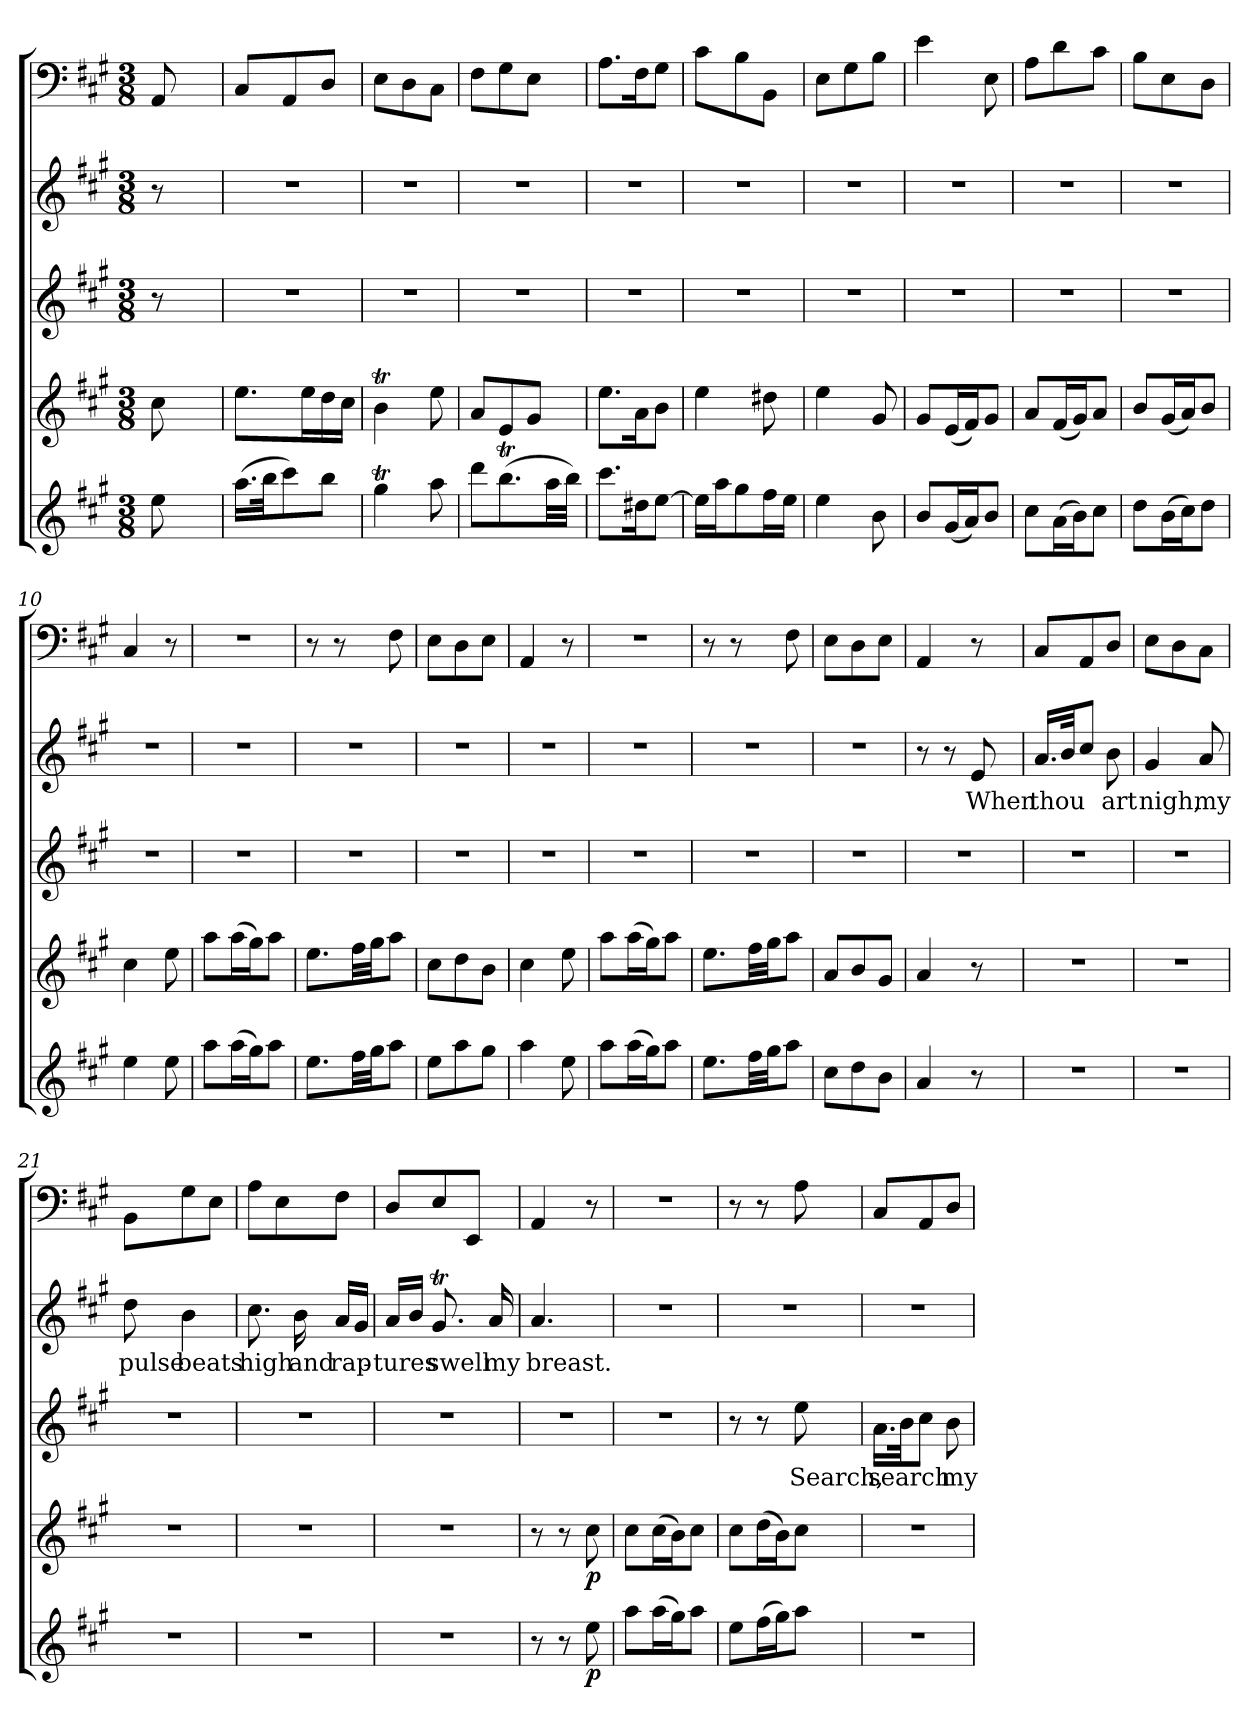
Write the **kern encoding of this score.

**kern	**dynam	**kern	**dynam	**kern	**text	**kern	**text	**kern
*part5	*part5	*part4	*part4	*part3	*part3	*part2	*part2	*part1
*staff5	*staff5	*staff4	*staff4	*staff3	*staff3	*staff2	*staff2	*staff1
*clefG2	*	*clefG2	*	*clefG2	*	*clefG2	*	*clefF4
*k[f#c#g#]	*	*k[f#c#g#]	*	*k[f#c#g#]	*	*k[f#c#g#]	*	*k[f#c#g#]
*A:	*	*A:	*	*A:	*	*A:	*	*A:
*M3/8	*	*M3/8	*	*M3/8	*	*M3/8	*	*M3/8
=	=	=	=	=	=	=	=	=
8ee\	.	8cc#\	.	8r	.	8r	.	8AA/
4ryy	.	4ryy	.	4ryy	.	4ryy	.	4ryy
=1	=1	=1	=1	=1	=1	=1	=1	=1
(16.aa\LL	.	8.ee\L	.	4.r	.	4.r	.	8C#/L
32bb\JK	.	.	.	.	.	.	.	.
8ccc#\)	.	.	.	.	.	.	.	8AA/
.	.	16ee\L	.	.	.	.	.	.
8bb\J	.	16dd\	.	.	.	.	.	8D/J
.	.	16cc#\JJ	.	.	.	.	.	.
=2	=2	=2	=2	=2	=2	=2	=2	=2
4gg#t\	.	4bT\	.	4.r	.	4.r	.	8E\L
.	.	.	.	.	.	.	.	8D\
8aa\	.	8ee\	.	.	.	.	.	8C#\J
=3	=3	=3	=3	=3	=3	=3	=3	=3
8ddd\L	.	8a/L	.	4.r	.	4.r	.	8F#\L
(8.bbT\	.	8e/	.	.	.	.	.	8G#\
.	.	8g#/J	.	.	.	.	.	8E\J
32aa\LL	.	.	.	.	.	.	.	.
32bb\JJJ)	.	.	.	.	.	.	.	.
=4	=4	=4	=4	=4	=4	=4	=4	=4
8.ccc#\L	.	8.ee\L	.	4.r	.	4.r	.	8.A\L
16dd#X\K	.	16a\K	.	.	.	.	.	16F#\K
[8ee\J	.	8b\J	.	.	.	.	.	8G#\J
=5	=5	=5	=5	=5	=5	=5	=5	=5
16ee\LL]	.	4ee\	.	4.r	.	4.r	.	8c#\L
16aa\J	.	.	.	.	.	.	.	.
8gg#\	.	.	.	.	.	.	.	8B\
16ff#\L	.	8dd#X\	.	.	.	.	.	8BB\J
16ee\JJ	.	.	.	.	.	.	.	.
=6	=6	=6	=6	=6	=6	=6	=6	=6
4ee\	.	4ee\	.	4.r	.	4.r	.	8E\L
.	.	.	.	.	.	.	.	8G#\
8b\	.	8g#/	.	.	.	.	.	8B\J
=7	=7	=7	=7	=7	=7	=7	=7	=7
8b/L	.	8g#/L	.	4.r	.	4.r	.	4e\
(16g#/L	.	(16e/L	.	.	.	.	.	.
16a/J)	.	16f#/J)	.	.	.	.	.	.
8b/J	.	8g#/J	.	.	.	.	.	8E\
=8	=8	=8	=8	=8	=8	=8	=8	=8
8cc#\L	.	8a/L	.	4.r	.	4.r	.	8A\L
(16a\L	.	(16f#/L	.	.	.	.	.	8d\
16b\J)	.	16g#/J)	.	.	.	.	.	.
8cc#\J	.	8a/J	.	.	.	.	.	8c#\J
=9	=9	=9	=9	=9	=9	=9	=9	=9
8dd\L	.	8b/L	.	4.r	.	4.r	.	8B\L
(16b\L	.	(16g#/L	.	.	.	.	.	8E\
16cc#\J)	.	16a/J)	.	.	.	.	.	.
8dd\J	.	8b/J	.	.	.	.	.	8D\J
=10	=10	=10	=10	=10	=10	=10	=10	=10
4ee\	.	4cc#\	.	4.r	.	4.r	.	4C#/
8ee\	.	8ee\	.	.	.	.	.	8r
=11	=11	=11	=11	=11	=11	=11	=11	=11
8aa\L	.	8aa\L	.	4.r	.	4.r	.	4.r
(16aa\L	.	(16aa\L	.	.	.	.	.	.
16gg#\J)	.	16gg#\J)	.	.	.	.	.	.
8aa\J	.	8aa\J	.	.	.	.	.	.
=12	=12	=12	=12	=12	=12	=12	=12	=12
8.ee\L	.	8.ee\L	.	4.r	.	4.r	.	8r
.	.	.	.	.	.	.	.	8r
32ff#\LL	.	32ff#\LL	.	.	.	.	.	.
32gg#\JJ	.	32gg#\JJ	.	.	.	.	.	.
8aa\J	.	8aa\J	.	.	.	.	.	8F#\
=13	=13	=13	=13	=13	=13	=13	=13	=13
8ee\L	.	8cc#\L	.	4.r	.	4.r	.	8E\L
8aa\	.	8dd\	.	.	.	.	.	8D\
8gg#\J	.	8b\J	.	.	.	.	.	8E\J
=14	=14	=14	=14	=14	=14	=14	=14	=14
4aa\	.	4cc#\	.	4.r	.	4.r	.	4AA/
8ee\	.	8ee\	.	.	.	.	.	8r
=15	=15	=15	=15	=15	=15	=15	=15	=15
8aa\L	.	8aa\L	.	4.r	.	4.r	.	4.r
(16aa\L	.	(16aa\L	.	.	.	.	.	.
16gg#\J)	.	16gg#\J)	.	.	.	.	.	.
8aa\J	.	8aa\J	.	.	.	.	.	.
=16	=16	=16	=16	=16	=16	=16	=16	=16
8.ee\L	.	8.ee\L	.	4.r	.	4.r	.	8r
.	.	.	.	.	.	.	.	8r
32ff#\LL	.	32ff#\LL	.	.	.	.	.	.
32gg#\JJ	.	32gg#\JJ	.	.	.	.	.	.
8aa\J	.	8aa\J	.	.	.	.	.	8F#\
=17	=17	=17	=17	=17	=17	=17	=17	=17
8cc#\L	.	8a/L	.	4.r	.	4.r	.	8E\L
8dd\	.	8b/	.	.	.	.	.	8D\
8b\J	.	8g#/J	.	.	.	.	.	8E\J
=18	=18	=18	=18	=18	=18	=18	=18	=18
4a/	.	4a/	.	4.r	.	8r	.	4AA/
.	.	.	.	.	.	8r	.	.
8r	.	8r	.	.	.	8e/	When	8r
=19	=19	=19	=19	=19	=19	=19	=19	=19
4.r	.	4.r	.	4.r	.	16.a/LL	thou	8C#/L
.	.	.	.	.	.	32b/JK	.	.
.	.	.	.	.	.	8cc#/J	.	8AA/
.	.	.	.	.	.	8b\	art	8D/J
=20	=20	=20	=20	=20	=20	=20	=20	=20
4.r	.	4.r	.	4.r	.	4g#/	nigh,	8E\L
.	.	.	.	.	.	.	.	8D\
.	.	.	.	.	.	8a/	my	8C#\J
=21	=21	=21	=21	=21	=21	=21	=21	=21
4.r	.	4.r	.	4.r	.	8dd\	pulse	8BB\L
.	.	.	.	.	.	4b\	beats	8G#\
.	.	.	.	.	.	.	.	8E\J
=22	=22	=22	=22	=22	=22	=22	=22	=22
4.r	.	4.r	.	4.r	.	8.cc#\	high	8A\L
.	.	.	.	.	.	.	.	8E\
.	.	.	.	.	.	16b\	and	.
.	.	.	.	.	.	16a/LL	rap-	8F#\J
.	.	.	.	.	.	16g#/JJ	.	.
=23	=23	=23	=23	=23	=23	=23	=23	=23
4.r	.	4.r	.	4.r	.	16a/LL	-tures	8D/L
.	.	.	.	.	.	16b/JJ	.	.
.	.	.	.	.	.	8.g#t/	swell	8E/
.	.	.	.	.	.	.	.	8EE/J
.	.	.	.	.	.	16a/	my	.
=24	=24	=24	=24	=24	=24	=24	=24	=24
8r	.	8r	.	4.r	.	4.a/	breast.	4AA/
8r	.	8r	.	.	.	.	.	.
8ee\	p	8cc#\	p	.	.	.	.	8r
=25	=25	=25	=25	=25	=25	=25	=25	=25
8aa\L	.	8cc#\L	.	4.r	.	4.r	.	4.r
(16aa\L	.	(16cc#\L	.	.	.	.	.	.
16gg#\J)	.	16b\J)	.	.	.	.	.	.
8aa\J	.	8cc#\J	.	.	.	.	.	.
=26	=26	=26	=26	=26	=26	=26	=26	=26
8ee\L	.	8cc#\L	.	8r	.	4.r	.	8r
(16ff#\L	.	(16dd\L	.	8r	.	.	.	8r
16gg#\J)	.	16b\J)	.	.	.	.	.	.
8aa\J	.	8cc#\J	.	8ee\	Search,	.	.	8A\
=27	=27	=27	=27	=27	=27	=27	=27	=27
4.r	.	4.r	.	16.a\LL	search	4.r	.	8C#/L
.	.	.	.	32b\JK	.	.	.	.
.	.	.	.	8cc#\J	.	.	.	8AA/
.	.	.	.	8b\	my	.	.	8D/J
=	=	=	=	=	=	=	=	=
*-	*-	*-	*-	*-	*-	*-	*-	*-
